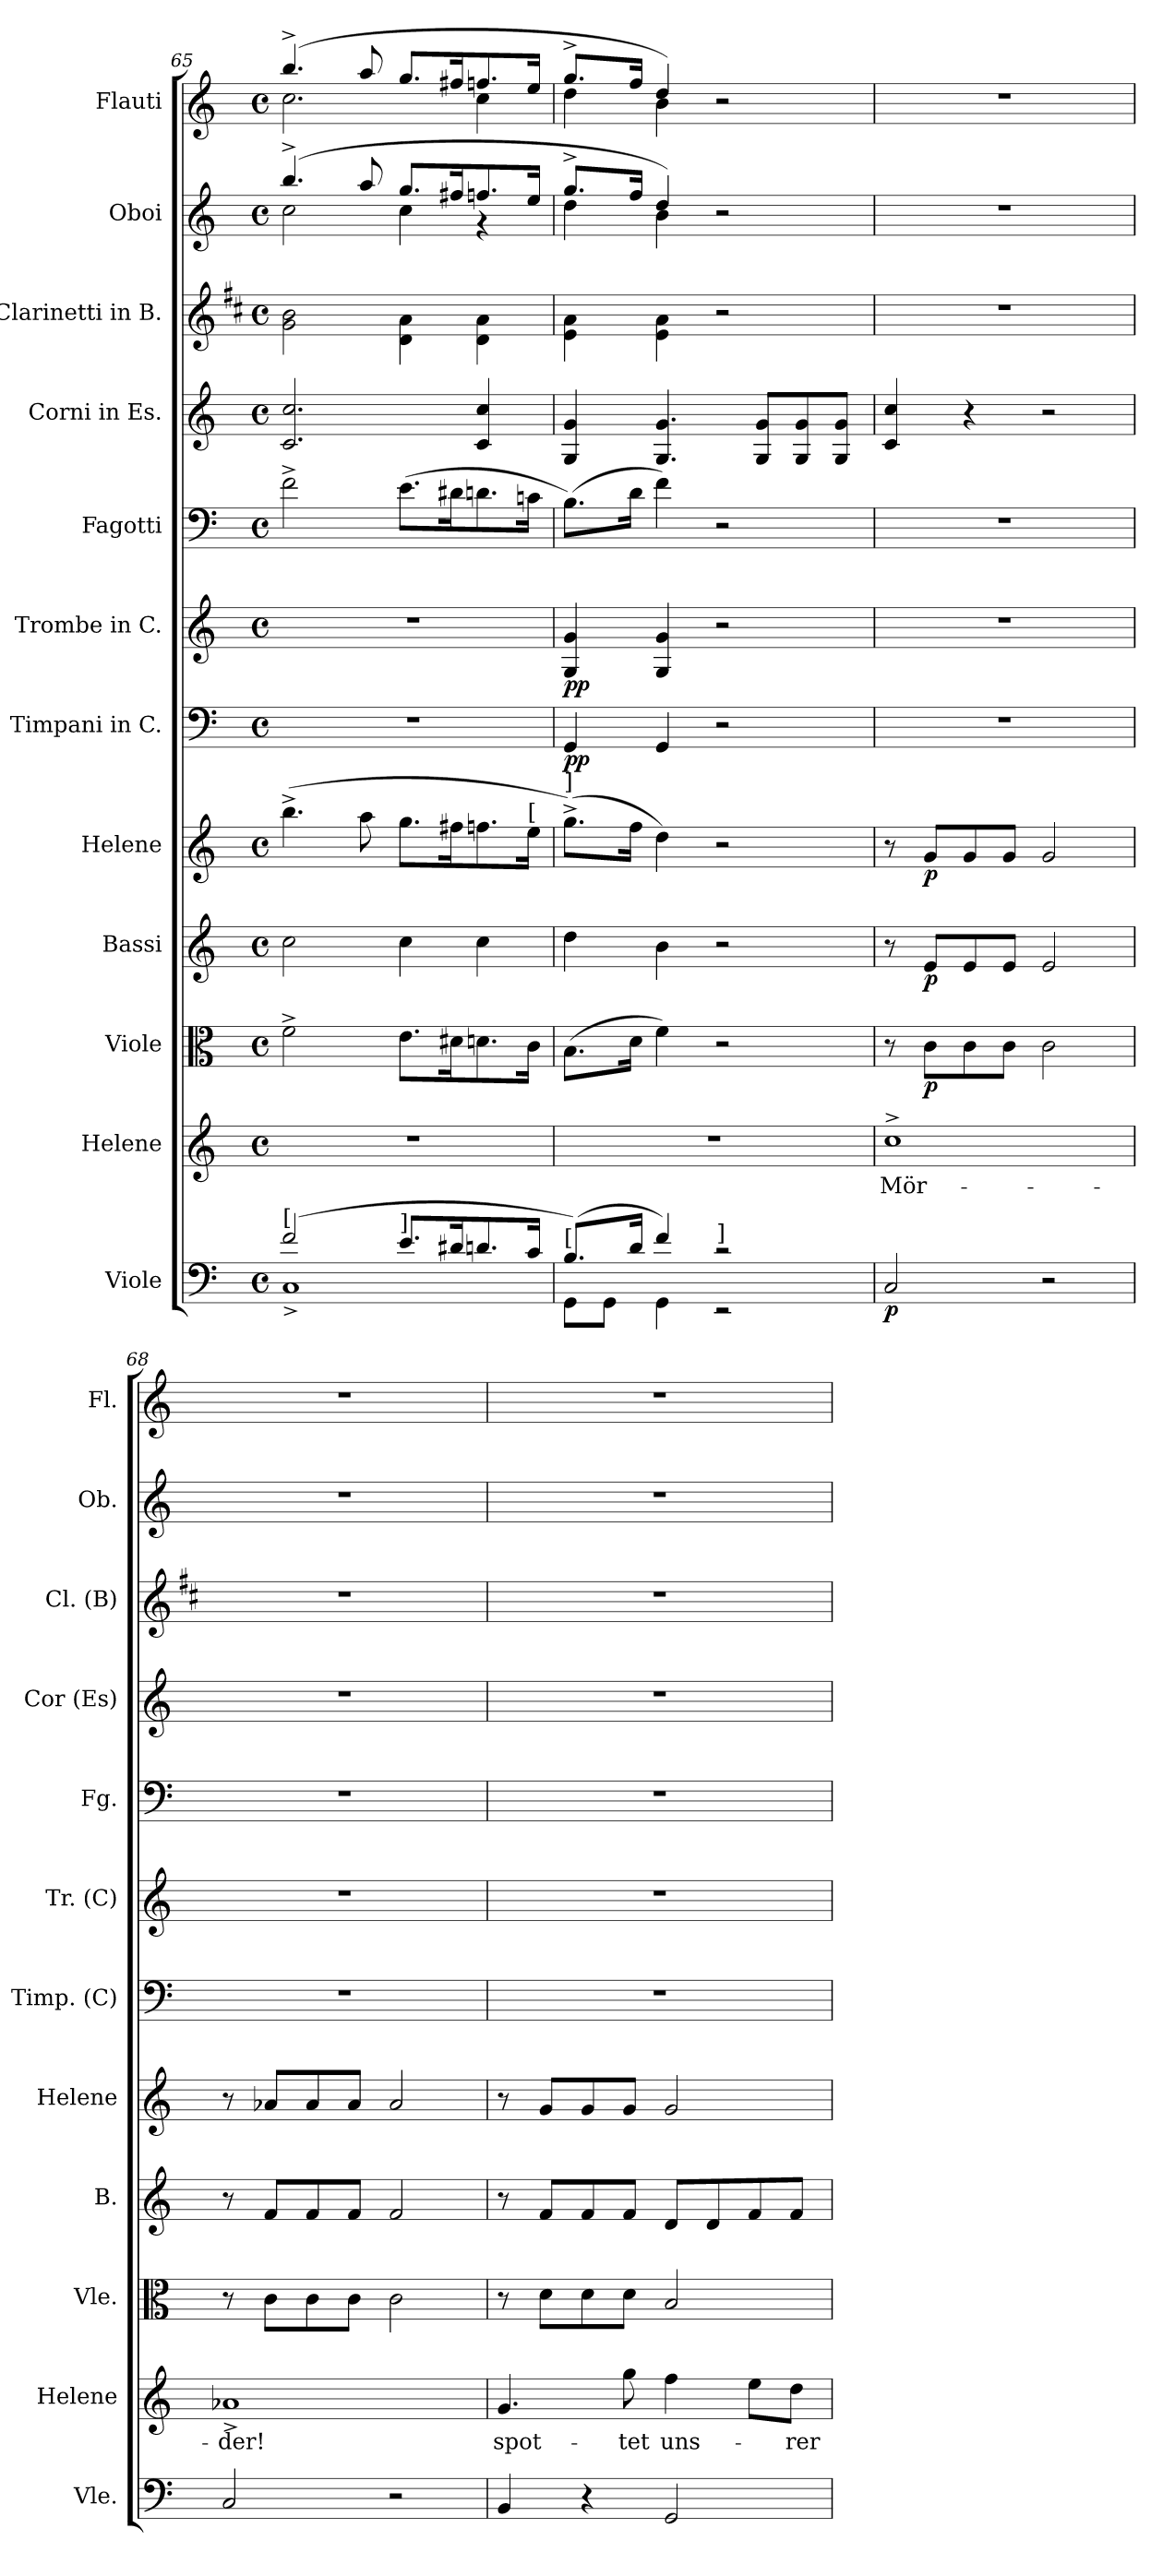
**kern	**dynam	**kern	**text	**kern	**dynam	**kern	**dynam	**kern	**dynam	**kern	**dynam	**kern	**dynam	**kern	**kern	**kern	**kern	**kern
*part12	*part12	*part11	*part11	*part10	*part10	*part9	*part9	*part8	*part8	*part7	*part7	*part6	*part6	*part5	*part4	*part3	*part2	*part1
*staff12	*staff12	*staff11	*staff11	*staff10	*staff10	*staff9	*staff9	*staff8	*staff8	*staff7	*staff7	*staff6	*staff6	*staff5	*staff4	*staff3	*staff2	*staff1
*I"Viole	*	*I"Helene	*	*I"Viole	*	*I"Bassi	*	*I"Helene	*	*I"Timpani in C.	*	*I"Trombe in C.	*	*I"Fagotti	*I"Corni in Es.	*I"Clarinetti in B.	*I"Oboi	*I"Flauti
*I'Vle.	*	*I'Helene	*	*I'Vle.	*	*I'B.	*	*I'Helene	*	*I'Timp. (C)	*	*I'Tr. (C)	*	*I'Fg.	*I'Cor (Es)	*I'Cl. (B)	*I'Ob.	*I'Fl.
!!LO:PB:g=z
*clefF4	*	*clefG2	*	*clefC3	*	*clefG2	*	*clefG2	*	*clefF4	*	*clefG2	*	*clefF4	*clefG2	*clefG2	*clefG2	*clefG2
*	*	*	*	*	*	*	*	*	*	*	*	*	*	*	*ITrd4c7	*ITrd1c2	*	*
*k[]	*	*k[]	*	*k[]	*	*k[]	*	*k[]	*	*k[]	*	*k[]	*	*k[]	*k[b-]	*k[]	*k[]	*k[]
*C:	*	*C:	*	*C:	*	*C:	*	*C:	*	*C:	*	*C:	*	*C:	*F:	*C:	*C:	*C:
*M4/4	*	*M4/4	*	*M4/4	*	*M4/4	*	*M4/4	*	*M4/4	*	*M4/4	*	*M4/4	*M4/4	*M4/4	*M4/4	*M4/4
*met(c)	*	*met(c)	*	*met(c)	*	*met(c)	*	*met(c)	*	*met(c)	*	*met(c)	*	*met(c)	*met(c)	*met(c)	*met(c)	*met(c)
=65	=65	=65	=65	=65	=65	=65	=65	=65	=65	=65	=65	=65	=65	=65	=65	=65	=65	=65
*^	*	*	*	*	*	*	*	*	*	*	*	*	*	*	*	*	*^	*^
!LO:TX:a:t=[	!	!	!	!	!	!	!	!	!	!	!	!	!	!	!	!	!	!	!	!	!
(>2f/	1C^>	.	1r	.	2f^>\	.	2cc\	.	(>4.bb^>\	.	1r	.	1r	.	2f^>\	2.F/ 2.f/	2f\ 2a\	(>4.bb^>/	2cc\	(>4.bb^>/	2.cc\
.	.	.	.	.	.	.	.	.	8aa\	.	.	.	.	.	.	.	.	8aa/	.	8aa/	.
!LO:TX:a:t=]	!	!	!	!	!	!	!	!	!	!	!	!	!	!	!	!	!	!	!	!	!
8.e/L	.	.	.	.	8.e\L	.	4cc\	.	8.gg\L	.	.	.	.	.	(>8.e\L	.	4c\ 4g\	8.gg/L	4cc\	8.gg/L	.
16d#X/k	.	.	.	.	16d#X\k	.	.	.	16ff#X\k	.	.	.	.	.	16d#X\k	.	.	16ff#X/k	.	16ff#X/k	.
8.dn/	.	.	.	.	8.dn\	.	4cc\	.	8.ffn\	.	.	.	.	.	8.dn\	4F/ 4f/	4c\ 4g\	8.ffn/	4r	8.ffn/	4cc\
!	!	!	!	!	!	!	!	!	!LO:TX:a:t=[	!	!	!	!	!	!	!	!	!	!	!	!
16c/Jk	.	.	.	.	16c\Jk	.	.	.	16ee\Jk	.	.	.	.	.	16cn\Jk	.	.	16ee/Jk	.	16ee/Jk	.
=66	=66	=66	=66	=66	=66	=66	=66	=66	=66	=66	=66	=66	=66	=66	=66	=66	=66	=66	=66	=66	=66
!	!	!	!	!	!	!	!	!	!LO:TX:a:t=]	!	!	!	!	!	!	!	!	!	!	!	!
!LO:TX:a:t=[	!	!	!	!	!	!	!	!	!	!	!	!	!	!	!	!	!	!	!	!	!
!	!	!	!	!	!	!	!	!	!	!	!	!LO:DY:b	!	!LO:DY:b	!	!	!	!	!	!	!
(>8.B/L)	8GG\L	.	1r	.	(>8.B\L	.	4dd\	.	(>8.gg^>\L)	.	4GG/	pp	4G/ 4g/	pp	(>8.B\L)	4C/ 4c/	4d\ 4g\	8.gg^>/L	4dd\	8.gg^>/L	4dd\
.	8GG\J	.	.	.	.	.	.	.	.	.	.	.	.	.	.	.	.	.	.	.	.
16d/Jk	.	.	.	.	16d\Jk	.	.	.	16ff\Jk	.	.	.	.	.	16d\Jk	.	.	16ff/Jk	.	16ff/Jk	.
4f/)	4GG\	.	.	.	4f\)	.	4b\	.	4dd\)	.	4GG/	.	4G/ 4g/	.	4f\)	4.C/ 4.c/	4d\ 4g\	4dd/)	4b\	4dd/)	4b\
!LO:TX:a:t=]	!	!	!	!	!	!	!	!	!	!	!	!	!	!	!	!	!	!	!	!	!
2r	2r	.	.	.	2r	.	2r	.	2r	.	2r	.	2r	.	2r	.	2r	2r	2ryy	2r	2ryy
.	.	.	.	.	.	.	.	.	.	.	.	.	.	.	.	8C/ 8c/L	.	.	.	.	.
.	.	.	.	.	.	.	.	.	.	.	.	.	.	.	.	8C/ 8c/	.	.	.	.	.
.	.	.	.	.	.	.	.	.	.	.	.	.	.	.	.	8C/ 8c/J	.	.	.	.	.
*	*	*	*	*	*	*	*	*	*	*	*	*	*	*	*	*	*	*v	*v	*	*
*v	*v	*	*	*	*	*	*	*	*	*	*	*	*	*	*	*	*	*	*v	*v
=67	=67	=67	=67	=67	=67	=67	=67	=67	=67	=67	=67	=67	=67	=67	=67	=67	=67	=67
!	!LO:DY:b	!	!	!	!	!	!	!	!	!	!	!	!	!	!	!	!	!
2C/	p	1cc^>	Mör-	8r	.	8r	.	8r	.	1r	.	1r	.	1r	4F/ 4f/	1r	1r	1r
!	!	!	!	!	!LO:DY:b	!	!LO:DY:b	!	!LO:DY:b	!	!	!	!	!	!	!	!	!
.	.	.	.	8c\L	p	8e/L	p	8g/L	p	.	.	.	.	.	.	.	.	.
.	.	.	.	8c\	.	8e/	.	8g/	.	.	.	.	.	.	4r	.	.	.
.	.	.	.	8c\J	.	8e/J	.	8g/J	.	.	.	.	.	.	.	.	.	.
2r	.	.	.	2c\	.	2e/	.	2g/	.	.	.	.	.	.	2r	.	.	.
=68	=68	=68	=68	=68	=68	=68	=68	=68	=68	=68	=68	=68	=68	=68	=68	=68	=68	=68
2C/	.	1a-X^<	der!	8r	.	8r	.	8r	.	1r	.	1r	.	1r	1r	1r	1r	1r
.	.	.	.	8c\L	.	8f/L	.	8a-X/L	.	.	.	.	.	.	.	.	.	.
.	.	.	.	8c\	.	8f/	.	8a-/	.	.	.	.	.	.	.	.	.	.
.	.	.	.	8c\J	.	8f/J	.	8a-/J	.	.	.	.	.	.	.	.	.	.
2r	.	.	.	2c\	.	2f/	.	2a-/	.	.	.	.	.	.	.	.	.	.
=69	=69	=69	=69	=69	=69	=69	=69	=69	=69	=69	=69	=69	=69	=69	=69	=69	=69	=69
4BB/	.	4.g/	spot-	8r	.	8r	.	8r	.	1r	.	1r	.	1r	1r	1r	1r	1r
.	.	.	.	8d\L	.	8f/L	.	8g/L	.	.	.	.	.	.	.	.	.	.
4r	.	.	.	8d\	.	8f/	.	8g/	.	.	.	.	.	.	.	.	.	.
.	.	8gg\	tet	8d\J	.	8f/J	.	8g/J	.	.	.	.	.	.	.	.	.	.
2GG/	.	4ff\	uns-	2B/	.	8d/L	.	2g/	.	.	.	.	.	.	.	.	.	.
.	.	.	.	.	.	8d/	.	.	.	.	.	.	.	.	.	.	.	.
.	.	8ee\L	.	.	.	8f/	.	.	.	.	.	.	.	.	.	.	.	.
.	.	8dd\J	rer	.	.	8f/J	.	.	.	.	.	.	.	.	.	.	.	.
=	=	=	=	=	=	=	=	=	=	=	=	=	=	=	=	=	=	=
*-	*-	*-	*-	*-	*-	*-	*-	*-	*-	*-	*-	*-	*-	*-	*-	*-	*-	*-
